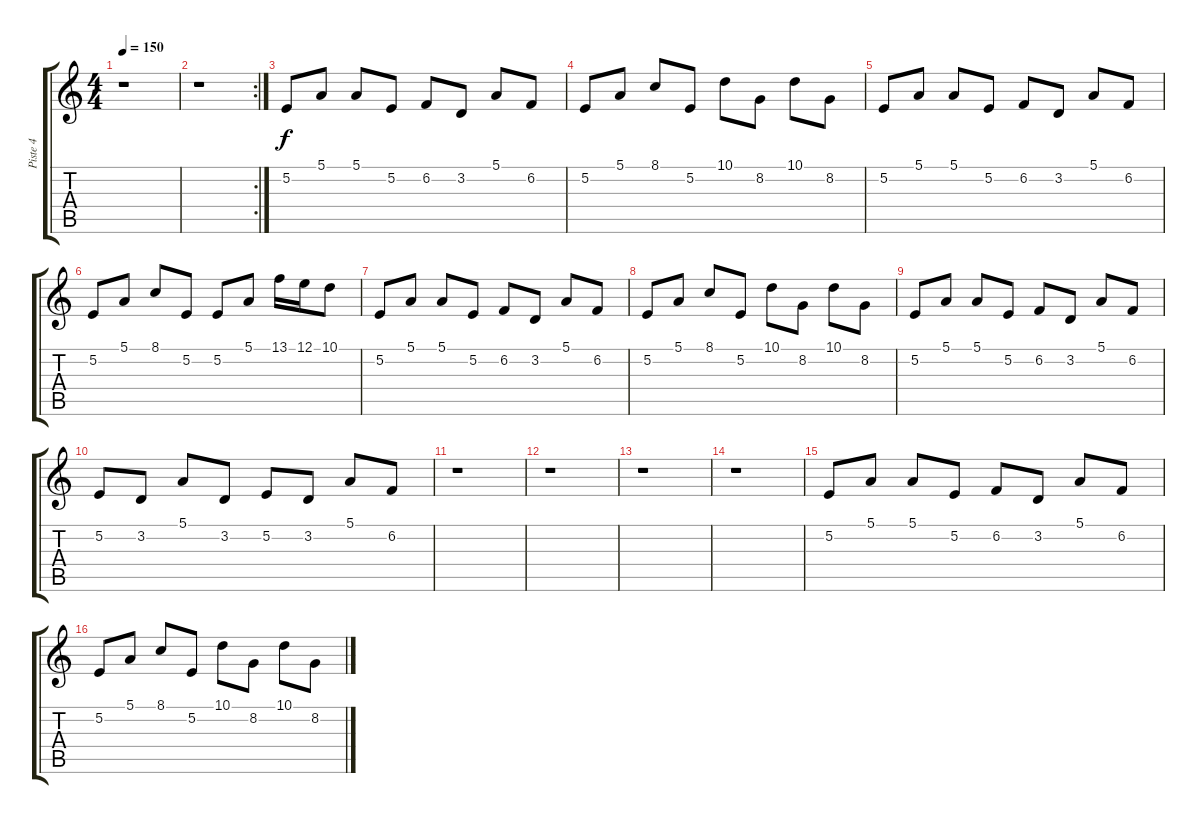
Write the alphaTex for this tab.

\track ("Piste 4" "Piste 4") {instrument pad6metallic}
\staff {score tabs}
\tuning (E4 B3 G3 D3 A2 E2) {hide}
\ts (4 4)
\tempo 150
\clef g2
\ks c
r.1{dy f} |
\rc 2
r.1 |
5.2.8 5.1.8 5.1.8 5.2.8 6.2.8 3.2.8 5.1.8 6.2.8 |
5.2.8 5.1.8 8.1.8 5.2.8 10.1.8 8.2.8 10.1.8 8.2.8 |
5.2.8 5.1.8 5.1.8 5.2.8 6.2.8 3.2.8 5.1.8 6.2.8 |
5.2.8 5.1.8 8.1.8 5.2.8 5.2.8 5.1.8 13.1.16 12.1.16 10.1.8 |
5.2.8 5.1.8 5.1.8 5.2.8 6.2.8 3.2.8 5.1.8 6.2.8 |
5.2.8 5.1.8 8.1.8 5.2.8 10.1.8 8.2.8 10.1.8 8.2.8 |
5.2.8 5.1.8 5.1.8 5.2.8 6.2.8 3.2.8 5.1.8 6.2.8 |
5.2.8 3.2.8 5.1.8 3.2.8 5.2.8 3.2.8 5.1.8 6.2.8 |
r.1 |
r.1 |
r.1 |
r.1 |
5.2.8 5.1.8 5.1.8 5.2.8 6.2.8 3.2.8 5.1.8 6.2.8 |
5.2.8 5.1.8 8.1.8 5.2.8 10.1.8 8.2.8 10.1.8 8.2.8
